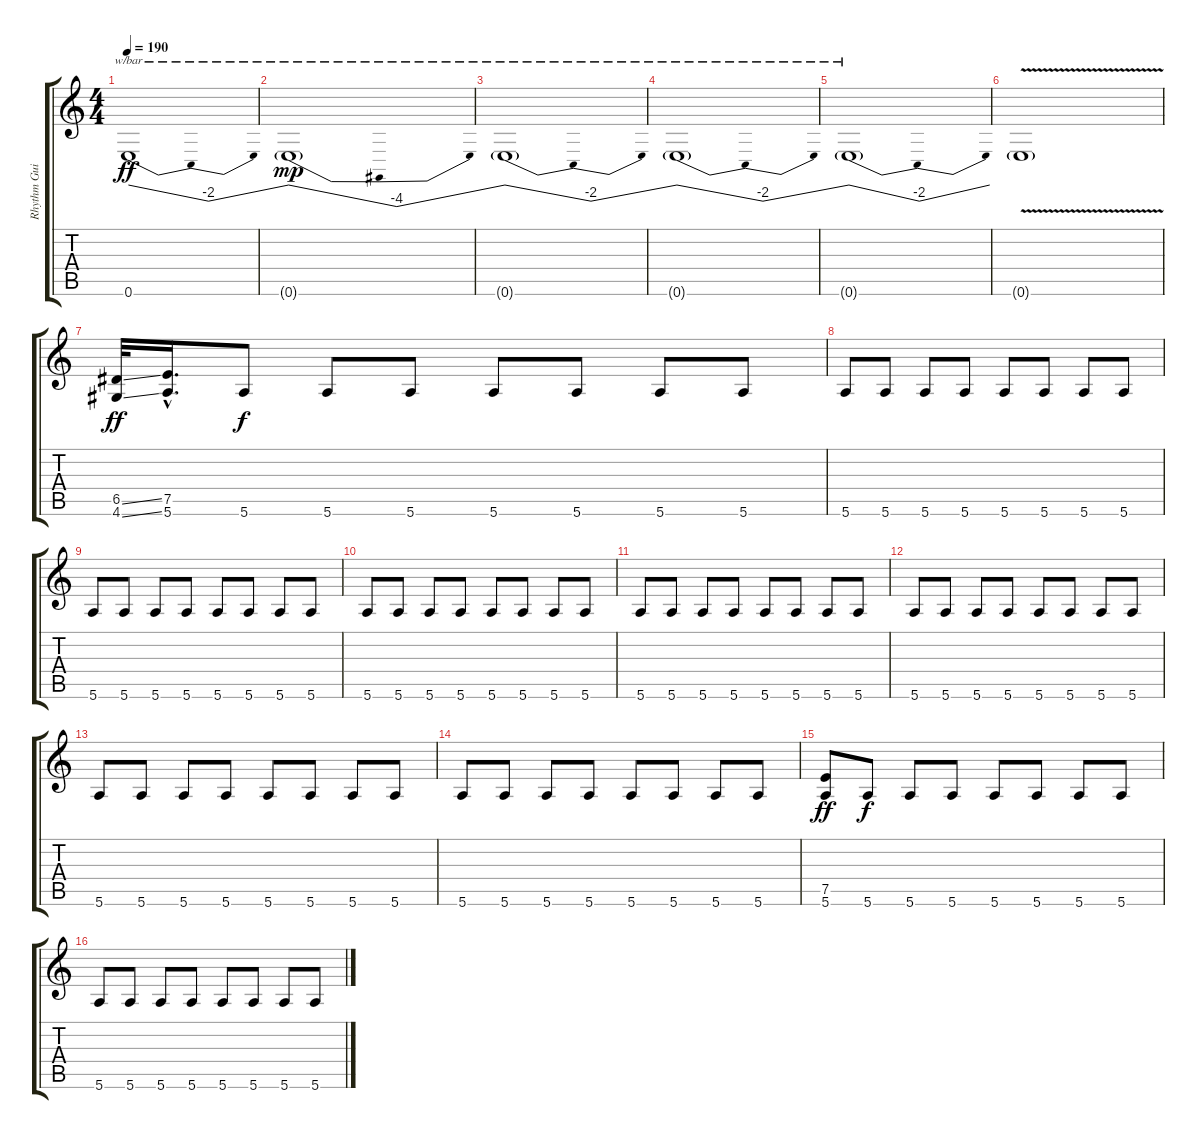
\track ("Rhythm Guitar" "Rhythm Gui") {instrument overdrivenguitar}
\staff {score tabs}
\tuning (E4 B3 G3 D3 A2 E2) {hide}
\ts (4 4)
\tempo 190
\clef g2
\ks c
0.6.1{tbe (dip default 0 0 30 -8 60 0) dy ff instrument overdrivenguitar} |
0.6{g}.1{tbe (dip default 0 0 30 -16 60 0) dy mp} |
0.6{g}.1{tbe (dip default 0 0 30 -8 60 0)} |
0.6{g}.1{tbe (dip default 0 0 30 -8 60 0)} |
0.6{g}.1{tbe (dip default 0 0 30 -8 60 0)} |
0.6{v g}.1 |
(6.5{ss} 4.6{ss}).32{dy ff} (7.5{hac} 5.6{hac}).16{d} 5.6.8{dy f} 5.6.8 5.6.8 5.6.8 5.6.8 5.6.8 5.6.8 |
5.6.8 5.6.8 5.6.8 5.6.8 5.6.8 5.6.8 5.6.8 5.6.8 |
5.6.8 5.6.8 5.6.8 5.6.8 5.6.8 5.6.8 5.6.8 5.6.8 |
5.6.8 5.6.8 5.6.8 5.6.8 5.6.8 5.6.8 5.6.8 5.6.8 |
5.6.8 5.6.8 5.6.8 5.6.8 5.6.8 5.6.8 5.6.8 5.6.8 |
5.6.8 5.6.8 5.6.8 5.6.8 5.6.8 5.6.8 5.6.8 5.6.8 |
5.6.8 5.6.8 5.6.8 5.6.8 5.6.8 5.6.8 5.6.8 5.6.8 |
5.6.8 5.6.8 5.6.8 5.6.8 5.6.8 5.6.8 5.6.8 5.6.8 |
(7.5 5.6).8{dy ff} 5.6.8{dy f} 5.6.8 5.6.8 5.6.8 5.6.8 5.6.8 5.6.8 |
5.6.8 5.6.8 5.6.8 5.6.8 5.6.8 5.6.8 5.6.8 5.6.8
